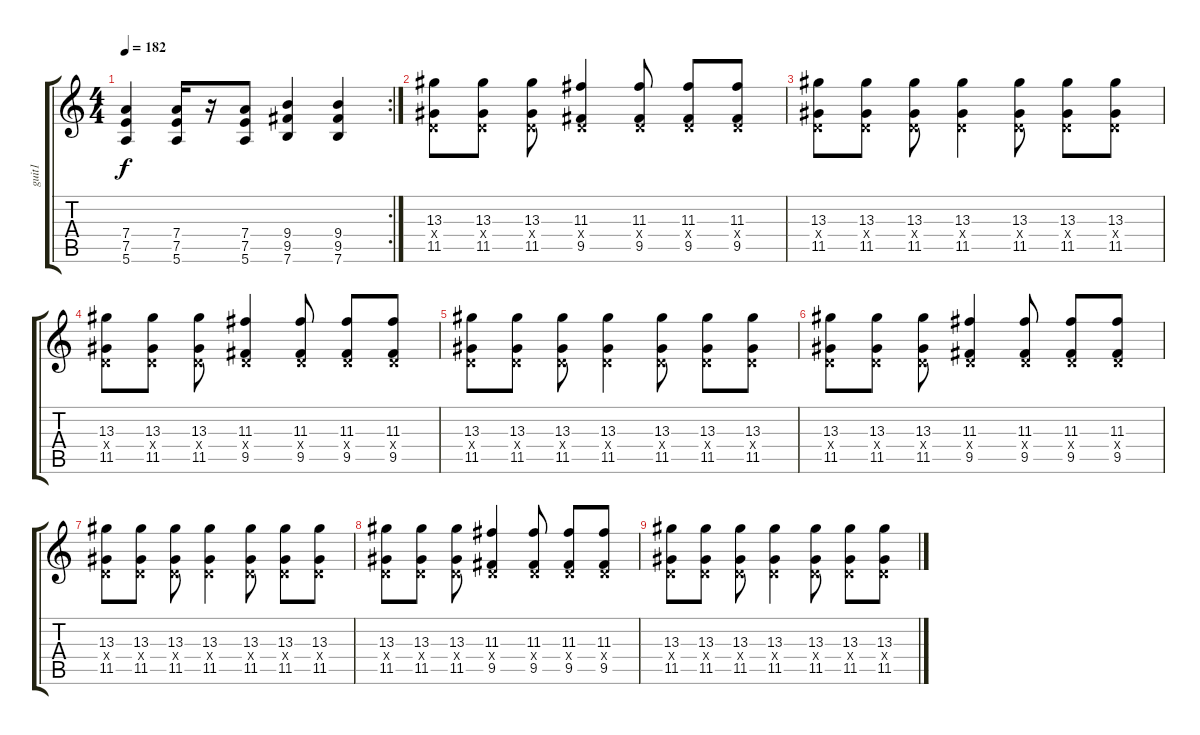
\track ("guit1" "guit1") {instrument overdrivenguitar}
\staff {score tabs}
\tuning (E4 B3 G3 D3 A2 E2) {hide}
\rc 2
\ts (4 4)
\tempo 182
\clef g2
\ks c
(7.4 7.5 5.6).4{dy f} (7.4 7.5 5.6).16 r.16 (7.4 7.5 5.6).8 (9.4 9.5 7.6).4 (9.4 9.5 7.6).4 |
(13.3 0.4{x} 11.5).8 (13.3 0.4{x} 11.5).8 (13.3 0.4{x} 11.5).8 (11.3 0.4{x} 9.5).4 (11.3 0.4{x} 9.5).8 (11.3 0.4{x} 9.5).8 (11.3 0.4{x} 9.5).8 |
(13.3 0.4{x} 11.5).8 (13.3 0.4{x} 11.5).8 (13.3 0.4{x} 11.5).8 (13.3 0.4{x} 11.5).4 (13.3 0.4{x} 11.5).8 (13.3 0.4{x} 11.5).8 (13.3 0.4{x} 11.5).8 |
(13.3 0.4{x} 11.5).8 (13.3 0.4{x} 11.5).8 (13.3 0.4{x} 11.5).8 (11.3 0.4{x} 9.5).4 (11.3 0.4{x} 9.5).8 (11.3 0.4{x} 9.5).8 (11.3 0.4{x} 9.5).8 |
(13.3 0.4{x} 11.5).8 (13.3 0.4{x} 11.5).8 (13.3 0.4{x} 11.5).8 (13.3 0.4{x} 11.5).4 (13.3 0.4{x} 11.5).8 (13.3 0.4{x} 11.5).8 (13.3 0.4{x} 11.5).8 |
(13.3 0.4{x} 11.5).8 (13.3 0.4{x} 11.5).8 (13.3 0.4{x} 11.5).8 (11.3 0.4{x} 9.5).4 (11.3 0.4{x} 9.5).8 (11.3 0.4{x} 9.5).8 (11.3 0.4{x} 9.5).8 |
(13.3 0.4{x} 11.5).8 (13.3 0.4{x} 11.5).8 (13.3 0.4{x} 11.5).8 (13.3 0.4{x} 11.5).4 (13.3 0.4{x} 11.5).8 (13.3 0.4{x} 11.5).8 (13.3 0.4{x} 11.5).8 |
(13.3 0.4{x} 11.5).8 (13.3 0.4{x} 11.5).8 (13.3 0.4{x} 11.5).8 (11.3 0.4{x} 9.5).4 (11.3 0.4{x} 9.5).8 (11.3 0.4{x} 9.5).8 (11.3 0.4{x} 9.5).8 |
(13.3 0.4{x} 11.5).8 (13.3 0.4{x} 11.5).8 (13.3 0.4{x} 11.5).8 (13.3 0.4{x} 11.5).4 (13.3 0.4{x} 11.5).8 (13.3 0.4{x} 11.5).8 (13.3 0.4{x} 11.5).8
